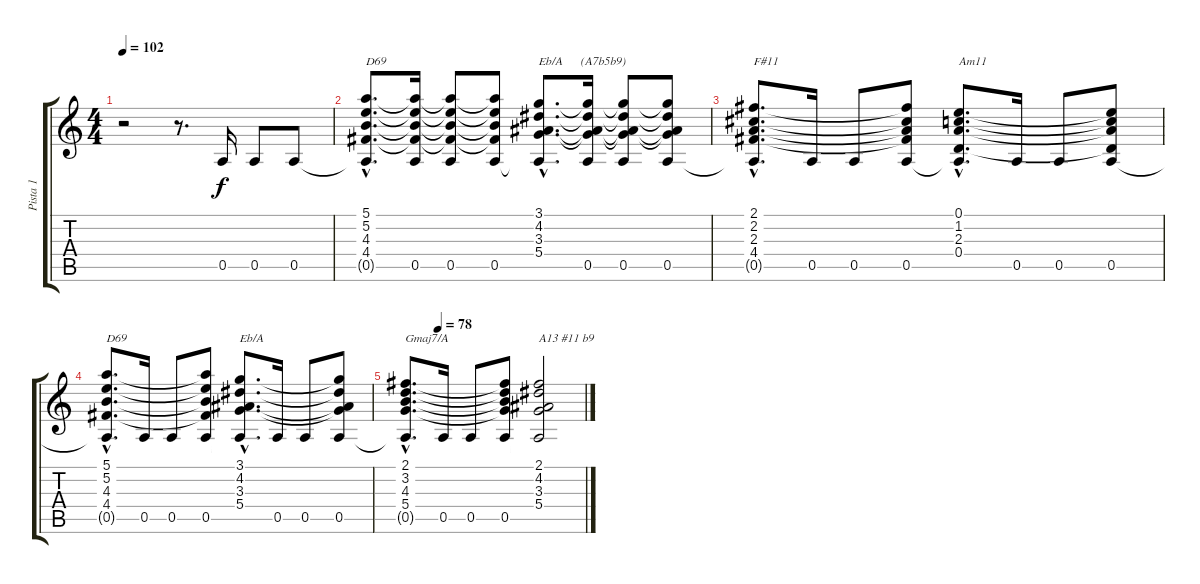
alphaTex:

\track ("Pista 1" "Pista 1") {instrument electricguitarclean}
\staff {score tabs}
\tuning (E4 B3 G3 D3 A2 E2) {hide}
\ts (4 4)
\tempo 102
\clef g2
\ks c
r.2{dy f instrument electricguitarclean} r.8{d} 0.5.16 0.5.8 0.5.8 |
(5.1{hac} 5.2{hac} 4.3{hac} 4.4{hac} 0.5{hac t}).8{d txt "D69"} (5.1{t} 5.2{t} 4.3{t} 4.4{t} 0.5).16 (5.1{t} 5.2{t} 4.3{t} 4.4{t} 0.5).8 (5.1{t} 5.2{t} 4.3{t} 4.4{t} 0.5).8 (3.1{hac} 4.2{hac} 3.3{hac} 5.4{hac} 0.5{hac t}).8{d txt "Eb/A      (A7b5b9)"} (3.1{t} 4.2{t} 3.3{t} 5.4{t} 0.5).16 (3.1{t} 4.2{t} 3.3{t} 5.4{t} 0.5).8 (3.1{t} 4.2{t} 3.3{t} 5.4{t} 0.5).8 |
(2.1{hac} 2.2{hac} 2.3{hac} 4.4{hac} 0.5{hac t}).8{d txt "F#11"} 0.5.16 0.5.8 (2.1{t} 2.2{t} 2.3{t} 4.4{t} 0.5).8 (0.1{hac} 1.2{hac} 2.3{hac} 0.4{hac} 0.5{hac t}).8{d txt "Am11"} 0.5.16 0.5.8 (0.1{t} 1.2{t} 2.3{t} 0.4{t} 0.5).8 |
(5.1{hac} 5.2{hac} 4.3{hac} 4.4{hac} 0.5{hac t}).8{d txt "D69"} 0.5.16 0.5.8 (5.1{t} 5.2{t} 4.3{t} 4.4{t} 0.5).8 (3.1{hac} 4.2{hac} 3.3{hac} 5.4{hac} 0.5{hac t}).8{d txt "Eb/A"} 0.5.16 0.5.8 (3.1{t} 4.2{t} 3.3{t} 5.4{t} 0.5).8 |
\tempo (78 0.1875)
(2.1{hac} 3.2{hac} 4.3{hac} 5.4{hac} 0.5{hac t}).8{d txt "Gmaj7/A"} 0.5.16 0.5.8 (2.1{t} 3.2{t} 4.3{t} 5.4{t} 0.5).8 (2.1 4.2 3.3 5.4 0.5{t}).2{txt "A13 #11 b9"}
